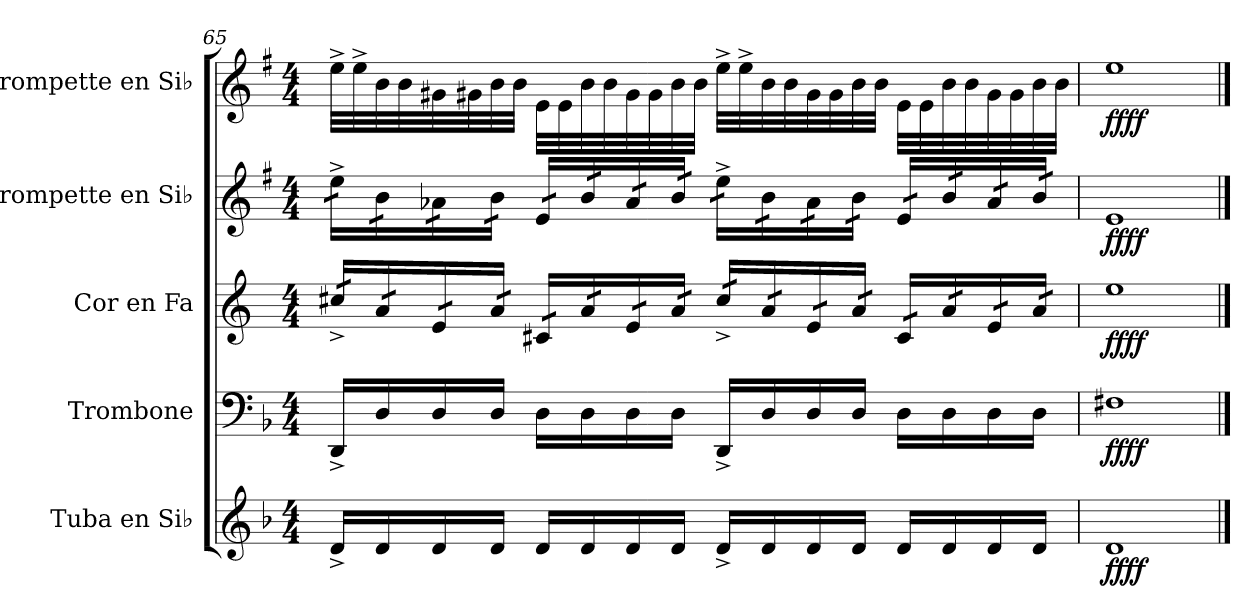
**kern	**dynam	**kern	**dynam	**kern	**dynam	**kern	**dynam	**kern	**dynam
*part5	*part5	*part4	*part4	*part3	*part3	*part2	*part2	*part1	*part1
*staff5	*staff5	*staff4	*staff4	*staff3	*staff3	*staff2	*staff2	*staff1	*staff1
*I"Tuba en Si♭	*	*I"Trombone	*	*I"Cor en Fa	*	*I"Trompette en Si♭	*	*I"Trompette en Si♭	*
*I'Tu. Si♭	*	*I'Tbn.	*	*I'Cor Fa	*	*I'Tromp. Si♭	*	*I'Tromp. Si♭	*
!!LO:LB:g=z
*clefG2	*	*clefF4	*	*clefG2	*	*clefG2	*	*clefG2	*
*ITrd15c26	*	*	*	*ITrd4c7	*	*ITrd1c2	*	*ITrd1c2	*
*k[b-]	*	*k[b-]	*	*k[b-]	*	*k[b-]	*	*k[b-]	*
*M4/4	*	*M4/4	*	*M4/4	*	*M4/4	*	*M4/4	*
=65	=65	=65	=65	=65	=65	=65	=65	=65	=65
*	*	*	*	*	*	*	*	*^	*
*	*	*	*	*tremolo	*	*	*	*	*	*
*	*	*	*	*	*	*tremolo	*	*	*	*
*	*	*	*	*	*	*	*	*tremolo	*	*
16DD^/LL	.	16DD^/LL	.	32f#X^/LLL	.	32dd^\LLL	.	2ryy	32dd^\LLL	.
.	.	.	.	32f#X^/	.	32dd^\	.	.	32dd^\	.
16DD/	.	16D/	.	32d/	.	32a\	.	.	32a\	.
.	.	.	.	32d/	.	32a\	.	.	32a\	.
16DD/	.	16D/	.	32A/	.	32g-X\	.	.	32f#X\	.
.	.	.	.	32A/	.	32g-X\	.	.	32f#X\	.
16DD/JJ	.	16D/JJ	.	32d/	.	32a\	.	.	32a\	.
.	.	.	.	32d/JJJ	.	32a\JJJ	.	.	32a\JJJ	.
16DD/LL	.	16D\LL	.	32F#X/LLL	.	32d/LLL	.	.	32d\LLL	.
.	.	.	.	32F#X/	.	32d/	.	.	32d\	.
16DD/	.	16D\	.	32d/	.	32a/	.	.	32a\	.
.	.	.	.	32d/	.	32a/	.	.	32a\	.
16DD/	.	16D\	.	32A/	.	32g-/	.	.	32f#\	.
.	.	.	.	32A/	.	32g-/	.	.	32f#\	.
16DD/JJ	.	16D\JJ	.	32d/	.	32a/	.	.	32a\	.
.	.	.	.	32d/JJJ	.	32a/JJJ	.	.	32a\JJJ	.
16DD^/LL	.	16DD^/LL	.	32f#^/LLL	.	32dd^\LLL	.	2ryy	32dd^\LLL	.
.	.	.	.	32f#^/	.	32dd^\	.	.	32dd^\	.
16DD/	.	16D/	.	32d/	.	32a\	.	.	32a\	.
.	.	.	.	32d/	.	32a\	.	.	32a\	.
16DD/	.	16D/	.	32A/	.	32g-\	.	.	32f#\	.
.	.	.	.	32A/	.	32g-\	.	.	32f#\	.
16DD/JJ	.	16D/JJ	.	32d/	.	32a\	.	.	32a\	.
.	.	.	.	32d/JJJ	.	32a\JJJ	.	.	32a\JJJ	.
16DD/LL	.	16D\LL	.	32F#/LLL	.	32d/LLL	.	.	32d\LLL	.
.	.	.	.	32F#/	.	32d/	.	.	32d\	.
16DD/	.	16D\	.	32d/	.	32a/	.	.	32a\	.
.	.	.	.	32d/	.	32a/	.	.	32a\	.
16DD/	.	16D\	.	32A/	.	32g-/	.	.	32f#\	.
.	.	.	.	32A/	.	32g-/	.	.	32f#\	.
16DD/JJ	.	16D\JJ	.	32d/	.	32a/	.	.	32a\	.
.	.	.	.	32d/JJJ	.	32a/JJJ	.	.	32a\JJJ	.
*	*	*	*	*	*	*	*	*Xtremolo	*	*
*	*	*	*	*	*	*Xtremolo	*	*	*	*
*	*	*	*	*Xtremolo	*	*	*	*	*	*
=66	=66	=66	=66	=66	=66	=66	=66	=66	=66	=66
!	!LO:DY:b	!	!LO:DY:b	!	!LO:DY:b	!	!LO:DY:b	!	!	!LO:DY:b
*	*	*	*	*	*	*	*	*v	*v	*
1DD	ffff	1F#X	ffff	1a	ffff	1d	ffff	1dd	ffff
==	==	==	==	==	==	==	==	==	==
*-	*-	*-	*-	*-	*-	*-	*-	*-	*-
